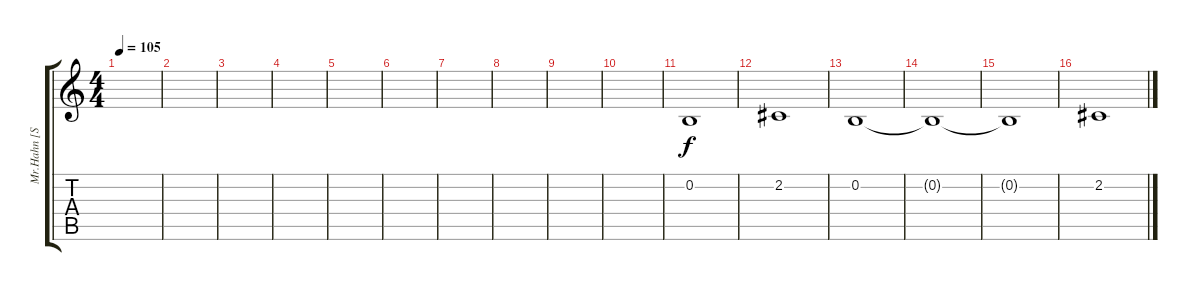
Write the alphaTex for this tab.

\track ("Mr.Hahn [Sampler3]" "Mr.Hahn [S") {instrument stringensemble2}
\staff {score tabs}
\tuning (E4 B3 G3 D3 A2 D2) {hide}
\ts (4 4)
\tempo 105
\clef g2
\ks c
|
|
|
|
|
|
|
|
|
|
0.2.1 |
2.2.1 |
0.2.1 |
0.2{t}.1 |
0.2{t}.1 |
2.2.1
